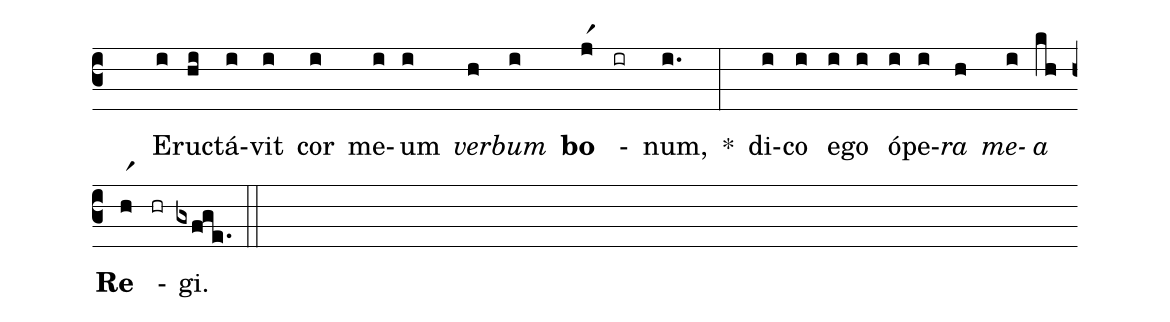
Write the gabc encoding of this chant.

%%
(c3)
( )E(i)ruc(hi)tá(i)vit(i) cor(i) me(i)um(i) <i>ver</i>(h)<i>bum</i>(i) <b>bo</b>(jr1) -(ir) num,(i.) *(:)
di(i)co(i) e(i)go(i) ó(i)pe(i)<i>ra</i>(h) <i>me</i>(i)<i>a</i>(kh) <b>Re</b>(hr1) -(hr) gi.(gxfge.) (::)
